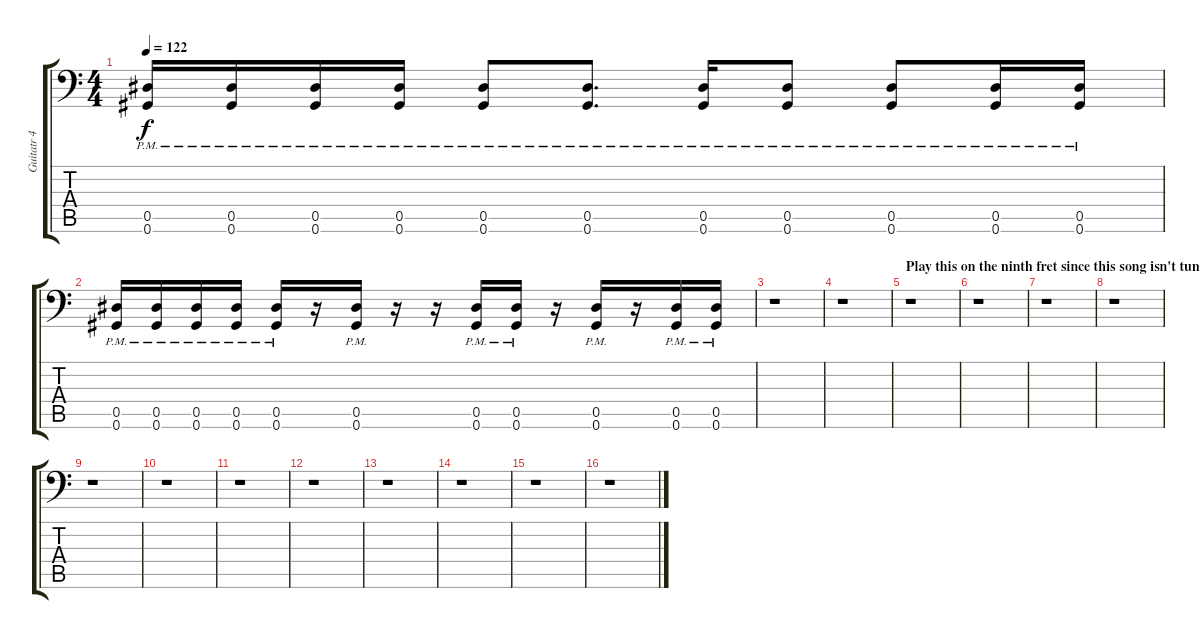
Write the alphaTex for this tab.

\track ("Guitatr 4" "Guitatr 4") {instrument distortionguitar}
\staff {score tabs}
\tuning (Bb3 F3 Db3 Ab2 Eb2 Ab1) {hide}
\ts (4 4)
\tempo 122
\clef f4
\ks c
(0.5{pm} 0.6{pm}).16{dy f} (0.5{pm} 0.6{pm}).16 (0.5{pm} 0.6{pm}).16 (0.5{pm} 0.6{pm}).16 (0.5{pm} 0.6{pm}).8 (0.5{pm} 0.6{pm}).8{d} (0.5{pm} 0.6{pm}).16 (0.5{pm} 0.6{pm}).8 (0.5{pm} 0.6{pm}).8 (0.5{pm} 0.6{pm}).16 (0.5{pm} 0.6{pm}).16 |
(0.5{pm} 0.6{pm}).16 (0.5{pm} 0.6{pm}).16 (0.5{pm} 0.6{pm}).16 (0.5{pm} 0.6{pm}).16 (0.5{pm} 0.6{pm}).16 r.16 (0.5{pm} 0.6{pm}).16 r.16 r.16 (0.5{pm} 0.6{pm}).16 (0.5{pm} 0.6{pm}).16 r.16 (0.5{pm} 0.6{pm}).16 r.16 (0.5{pm} 0.6{pm}).16 (0.5{pm} 0.6{pm}).16 |
r.1 |
r.1 |
\section ("" "Play this on the ninth fret since this song isn't tuned this low")
r.1 |
r.1 |
r.1 |
r.1 |
r.1 |
r.1 |
r.1 |
r.1 |
r.1 |
r.1 |
r.1 |
r.1
